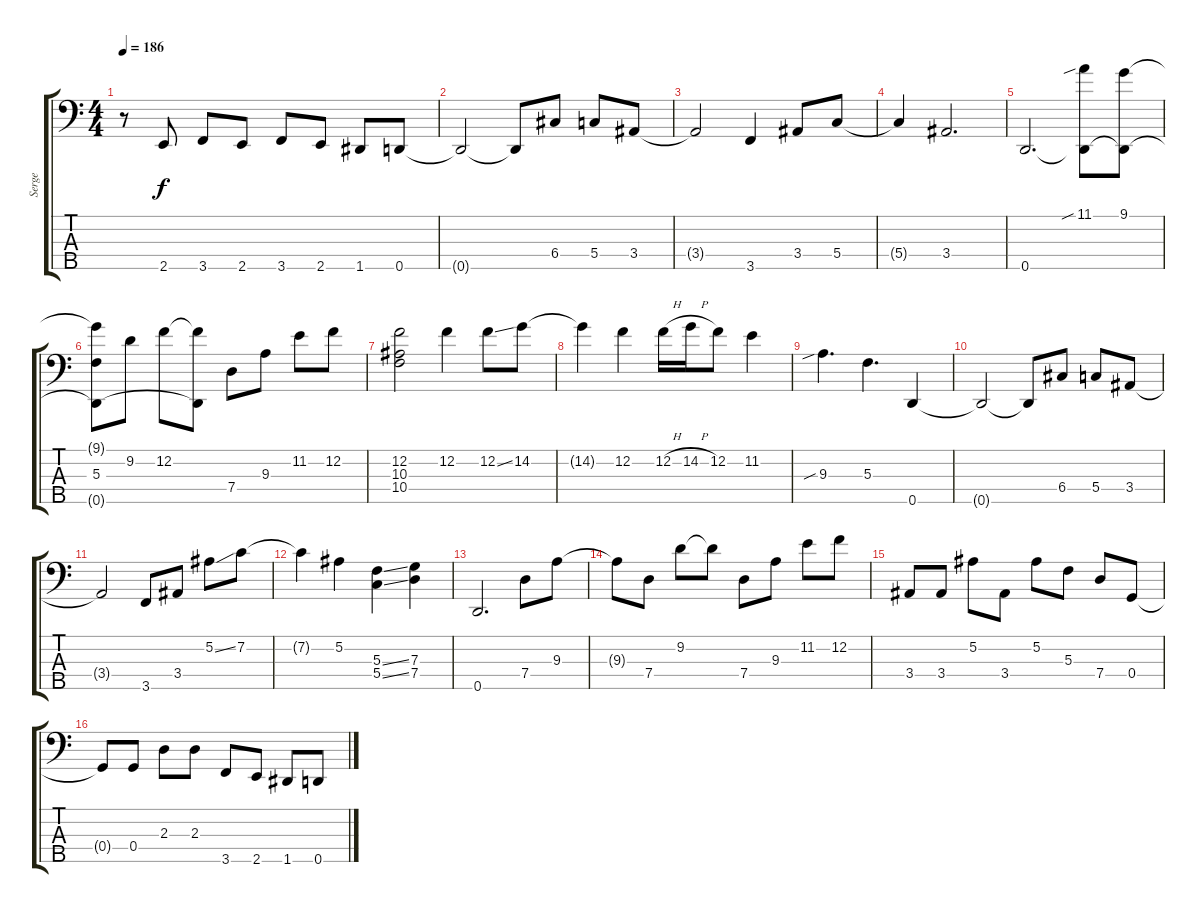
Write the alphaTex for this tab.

\track ("Serge" "Serge") {instrument electricbasspick}
\staff {score tabs}
\tuning (Bb2 F2 C2 G1 D1) {hide}
\ts (4 4)
\tempo 186
\clef f4
\ks c
r.8{dy f} 2.5.8 3.5.8 2.5.8 3.5.8 2.5.8 1.5.8 0.5.8 |
0.5{t}.2 0.5{t}.8 6.4.8 5.4.8 3.4.8 |
3.4{t}.2 3.5.4 3.4.8 5.4.8 |
5.4{t}.4 3.4.2{d} |
0.5.2{d} (11.1{sib} 0.5{t}).8 (9.1 0.5{t}).8 |
(9.1{t} 5.3 0.5{t}).8 9.2.8 12.2.8 (12.2{t} 0.5{t}).8 7.4.8 9.3.8 11.2.8 12.2.8 |
(12.2 10.3 10.4).2 12.2.4 12.2{ss}.8 14.2.8 |
14.2{t}.4 12.2.4 12.2{h}.16 14.2{h}.16 12.2.8 11.2.4 |
9.3{sib}.4{d} 5.3.4{d} 0.5.4 |
0.5{t}.2 0.5{t}.8 6.4.8 5.4.8 3.4.8 |
3.4{t}.2 3.5.8 3.4.8 5.2{ss}.8 7.2.8 |
7.2{t}.4 5.2.4 (5.3{ss} 5.4{ss}).4 (7.3 7.4).4 |
0.5.2{d} 7.4.8 9.3.8 |
9.3{t}.8 7.4.8 9.2.8 9.2{t}.8 7.4.8 9.3.8 11.2.8 12.2.8 |
3.4.8 3.4.8 5.2.8 3.4.8 5.2.8 5.3.8 7.4.8 0.4.8 |
0.4{t}.8 0.4.8 2.3.8 2.3.8 3.5.8 2.5.8 1.5.8 0.5.8
